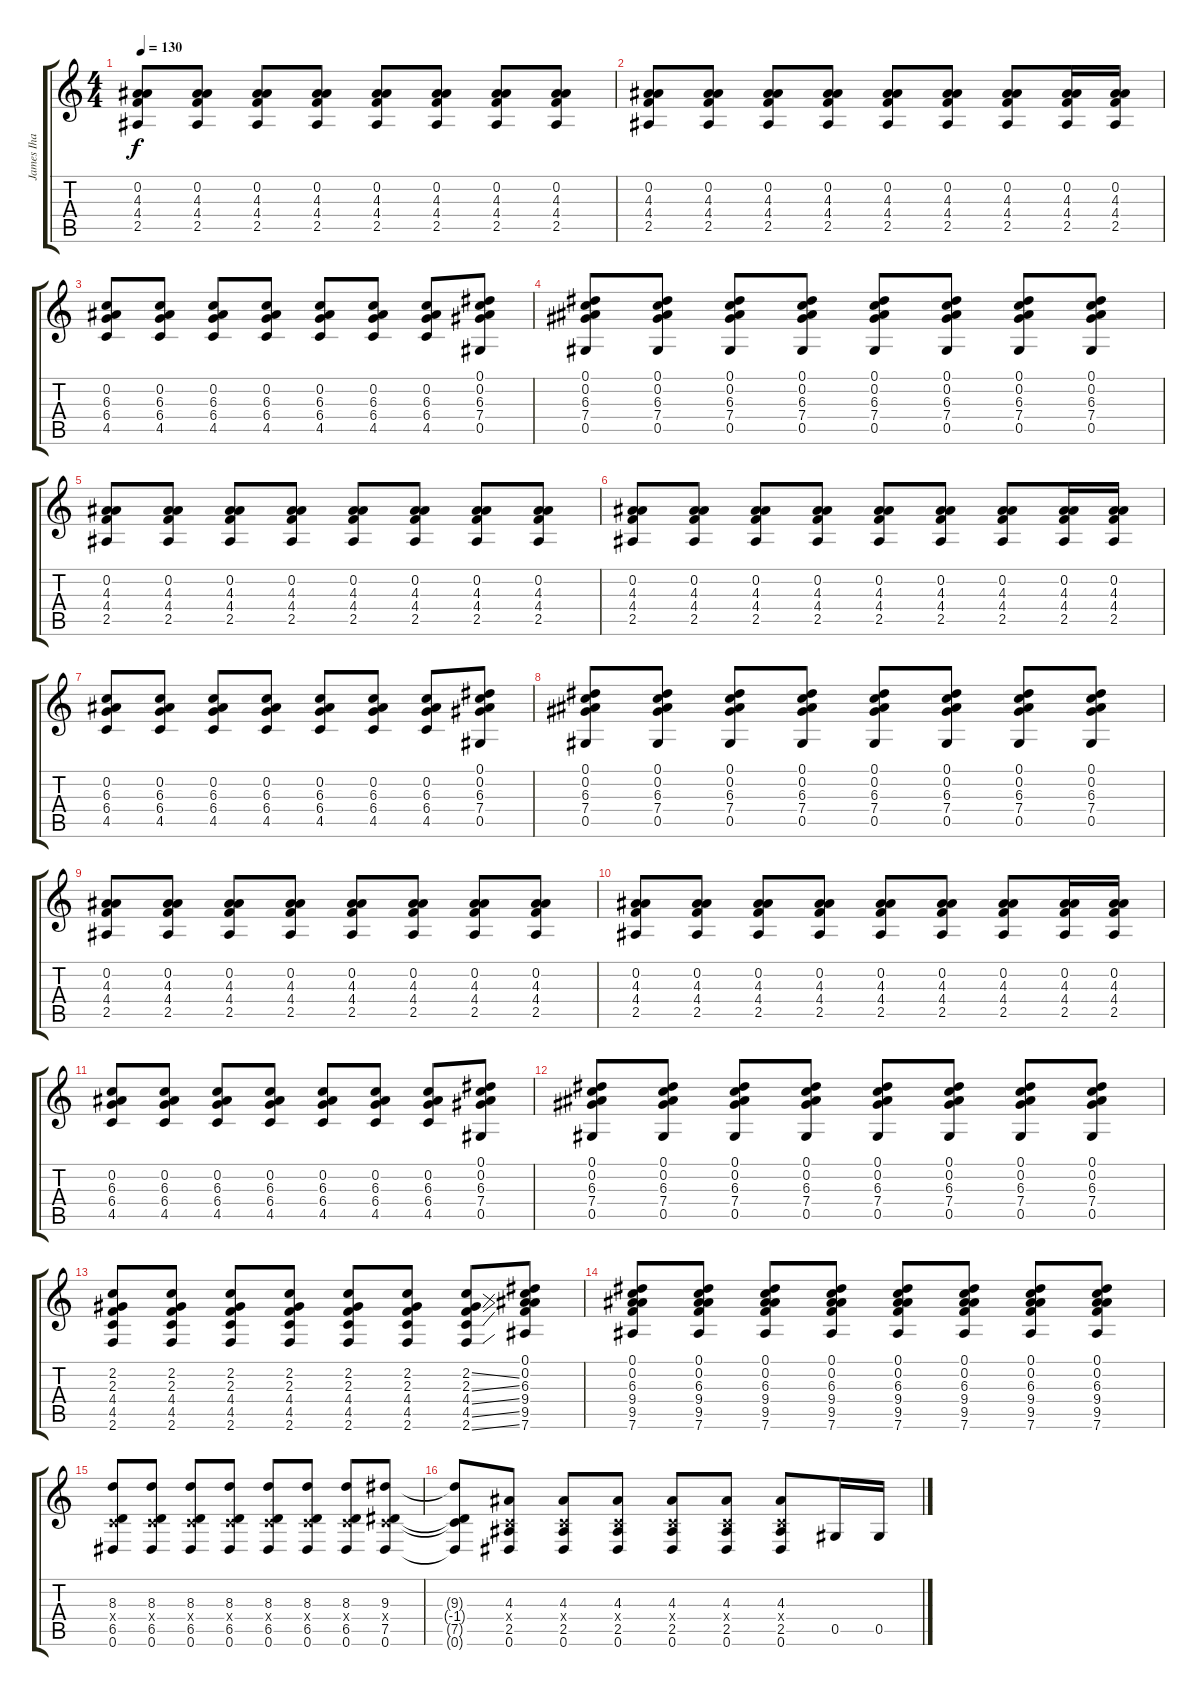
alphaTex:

\track ("James Iha (Acoustic Guitar)" "James Iha ") {instrument acousticguitarnylon}
\staff {score tabs}
\tuning (Eb4 Bb3 Gb3 Db3 Ab2 Eb2) {hide}
\ts (4 4)
\tempo 130
\clef g2
\ks c
(0.2 4.3 4.4 2.5).8{dy f} (0.2 4.3 4.4 2.5).8 (0.2 4.3 4.4 2.5).8 (0.2 4.3 4.4 2.5).8 (0.2 4.3 4.4 2.5).8 (0.2 4.3 4.4 2.5).8 (0.2 4.3 4.4 2.5).8 (0.2 4.3 4.4 2.5).8 |
(0.2 4.3 4.4 2.5).8 (0.2 4.3 4.4 2.5).8 (0.2 4.3 4.4 2.5).8 (0.2 4.3 4.4 2.5).8 (0.2 4.3 4.4 2.5).8 (0.2 4.3 4.4 2.5).8 (0.2 4.3 4.4 2.5).8 (0.2 4.3 4.4 2.5).16 (0.2 4.3 4.4 2.5).16 |
(0.2 6.3 6.4 4.5).8 (0.2 6.3 6.4 4.5).8 (0.2 6.3 6.4 4.5).8 (0.2 6.3 6.4 4.5).8 (0.2 6.3 6.4 4.5).8 (0.2 6.3 6.4 4.5).8 (0.2 6.3 6.4 4.5).8 (0.1 0.2 6.3 7.4 0.5).8 |
(0.1 0.2 6.3 7.4 0.5).8 (0.1 0.2 6.3 7.4 0.5).8 (0.1 0.2 6.3 7.4 0.5).8 (0.1 0.2 6.3 7.4 0.5).8 (0.1 0.2 6.3 7.4 0.5).8 (0.1 0.2 6.3 7.4 0.5).8 (0.1 0.2 6.3 7.4 0.5).8 (0.1 0.2 6.3 7.4 0.5).8 |
(0.2 4.3 4.4 2.5).8 (0.2 4.3 4.4 2.5).8 (0.2 4.3 4.4 2.5).8 (0.2 4.3 4.4 2.5).8 (0.2 4.3 4.4 2.5).8 (0.2 4.3 4.4 2.5).8 (0.2 4.3 4.4 2.5).8 (0.2 4.3 4.4 2.5).8 |
(0.2 4.3 4.4 2.5).8 (0.2 4.3 4.4 2.5).8 (0.2 4.3 4.4 2.5).8 (0.2 4.3 4.4 2.5).8 (0.2 4.3 4.4 2.5).8 (0.2 4.3 4.4 2.5).8 (0.2 4.3 4.4 2.5).8 (0.2 4.3 4.4 2.5).16 (0.2 4.3 4.4 2.5).16 |
(0.2 6.3 6.4 4.5).8 (0.2 6.3 6.4 4.5).8 (0.2 6.3 6.4 4.5).8 (0.2 6.3 6.4 4.5).8 (0.2 6.3 6.4 4.5).8 (0.2 6.3 6.4 4.5).8 (0.2 6.3 6.4 4.5).8 (0.1 0.2 6.3 7.4 0.5).8 |
(0.1 0.2 6.3 7.4 0.5).8 (0.1 0.2 6.3 7.4 0.5).8 (0.1 0.2 6.3 7.4 0.5).8 (0.1 0.2 6.3 7.4 0.5).8 (0.1 0.2 6.3 7.4 0.5).8 (0.1 0.2 6.3 7.4 0.5).8 (0.1 0.2 6.3 7.4 0.5).8 (0.1 0.2 6.3 7.4 0.5).8 |
(0.2 4.3 4.4 2.5).8 (0.2 4.3 4.4 2.5).8 (0.2 4.3 4.4 2.5).8 (0.2 4.3 4.4 2.5).8 (0.2 4.3 4.4 2.5).8 (0.2 4.3 4.4 2.5).8 (0.2 4.3 4.4 2.5).8 (0.2 4.3 4.4 2.5).8 |
(0.2 4.3 4.4 2.5).8 (0.2 4.3 4.4 2.5).8 (0.2 4.3 4.4 2.5).8 (0.2 4.3 4.4 2.5).8 (0.2 4.3 4.4 2.5).8 (0.2 4.3 4.4 2.5).8 (0.2 4.3 4.4 2.5).8 (0.2 4.3 4.4 2.5).16 (0.2 4.3 4.4 2.5).16 |
(0.2 6.3 6.4 4.5).8 (0.2 6.3 6.4 4.5).8 (0.2 6.3 6.4 4.5).8 (0.2 6.3 6.4 4.5).8 (0.2 6.3 6.4 4.5).8 (0.2 6.3 6.4 4.5).8 (0.2 6.3 6.4 4.5).8 (0.1 0.2 6.3 7.4 0.5).8 |
(0.1 0.2 6.3 7.4 0.5).8 (0.1 0.2 6.3 7.4 0.5).8 (0.1 0.2 6.3 7.4 0.5).8 (0.1 0.2 6.3 7.4 0.5).8 (0.1 0.2 6.3 7.4 0.5).8 (0.1 0.2 6.3 7.4 0.5).8 (0.1 0.2 6.3 7.4 0.5).8 (0.1 0.2 6.3 7.4 0.5).8 |
(2.2 2.3 4.4 4.5 2.6).8 (2.2 2.3 4.4 4.5 2.6).8 (2.2 2.3 4.4 4.5 2.6).8 (2.2 2.3 4.4 4.5 2.6).8 (2.2 2.3 4.4 4.5 2.6).8 (2.2 2.3 4.4 4.5 2.6).8 (2.2{ss} 2.3{ss} 4.4{ss} 4.5{ss} 2.6{ss}).8 (0.1 0.2 6.3 9.4 9.5 7.6).8 |
(0.1 0.2 6.3 9.4 9.5 7.6).8 (0.1 0.2 6.3 9.4 9.5 7.6).8 (0.1 0.2 6.3 9.4 9.5 7.6).8 (0.1 0.2 6.3 9.4 9.5 7.6).8 (0.1 0.2 6.3 9.4 9.5 7.6).8 (0.1 0.2 6.3 9.4 9.5 7.6).8 (0.1 0.2 6.3 9.4 9.5 7.6).8 (0.1 0.2 6.3 9.4 9.5 7.6).8 |
(8.3 -1.4{x} 6.5 0.6).8 (8.3 -1.4{x} 6.5 0.6).8 (8.3 -1.4{x} 6.5 0.6).8 (8.3 -1.4{x} 6.5 0.6).8 (8.3 -1.4{x} 6.5 0.6).8 (8.3 -1.4{x} 6.5 0.6).8 (8.3 -1.4{x} 6.5 0.6).8 (9.3 -1.4{x} 7.5 0.6).8 |
(9.3{t} -1.4{t} 7.5{t} 0.6{t}).8 (4.3 -1.4{x} 2.5 0.6).8 (4.3 -1.4{x} 2.5 0.6).8 (4.3 -1.4{x} 2.5 0.6).8 (4.3 -1.4{x} 2.5 0.6).8 (4.3 -1.4{x} 2.5 0.6).8 (4.3 -1.4{x} 2.5 0.6).8 0.5.16 0.5.16
